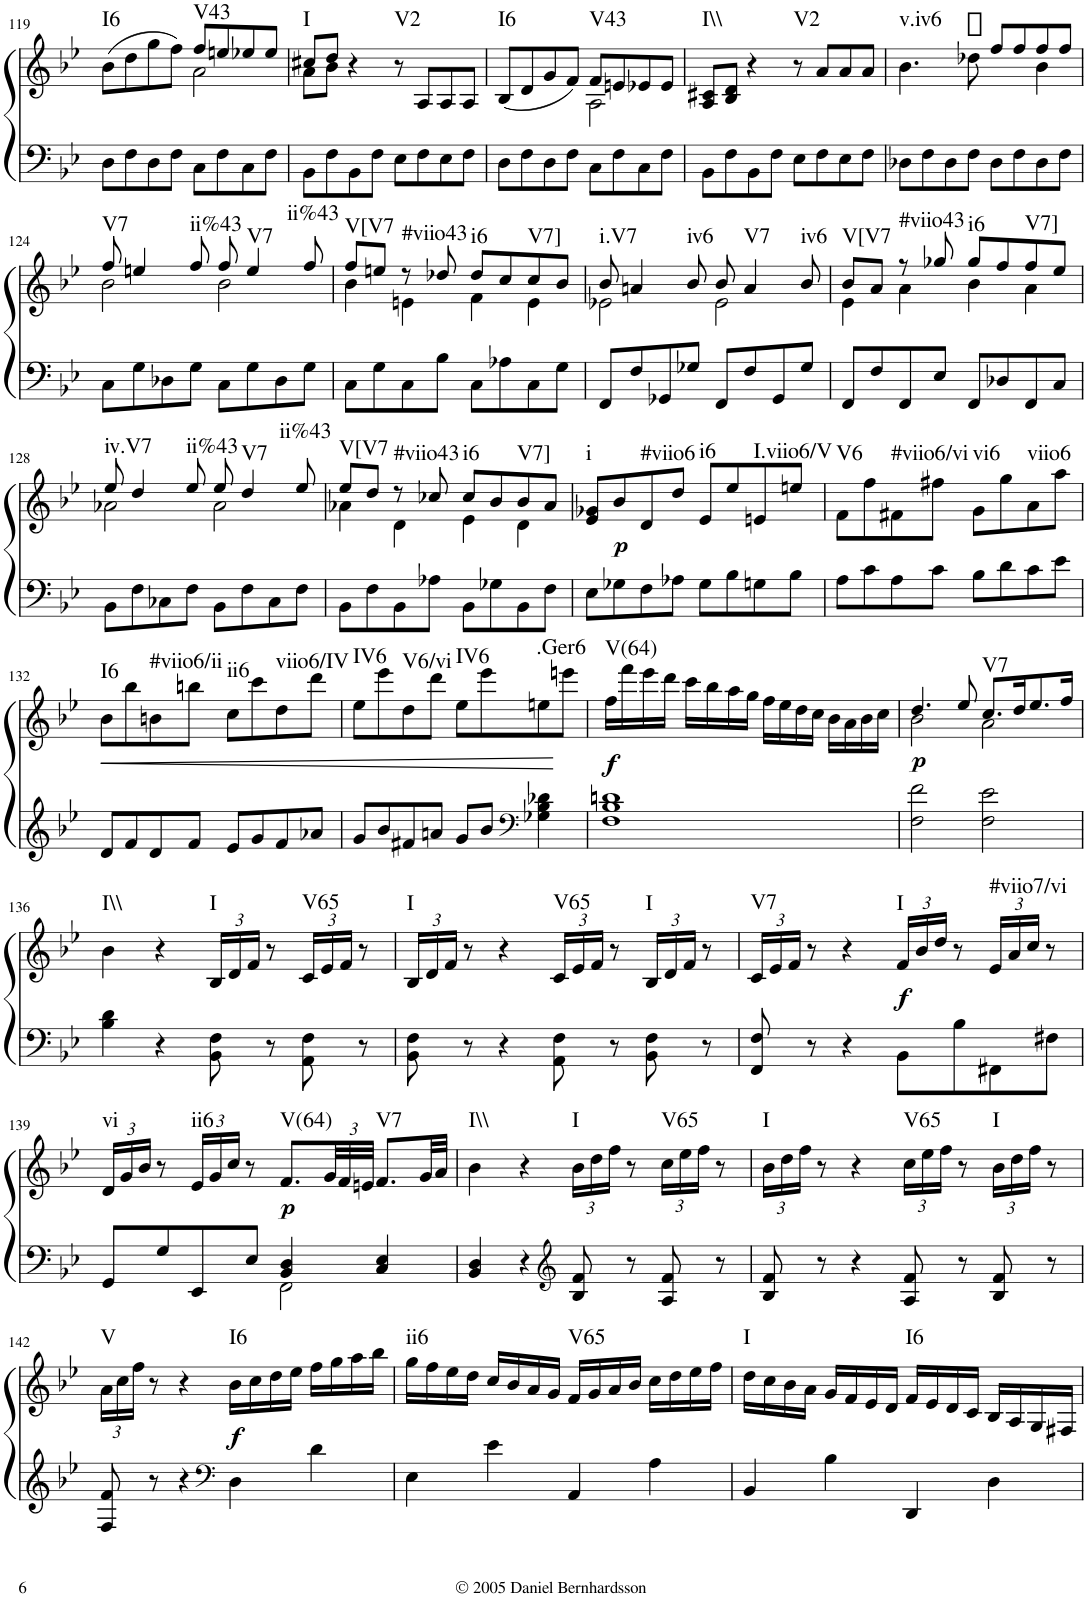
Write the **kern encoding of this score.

**kern	**kern	**dynam	**harte
*part1	*part1	*part1	*part1
*staff2	*staff1	*staff1/2	*
*I"Piano	*	*	*
*I'Pno.	*	*	*
!!LO:PB:g=z
*clefF4	*clefG2	*	*
*k[b-e-]	*k[b-e-]	*	*
*B-:	*B-:	*	*
*M4/4	*M4/4	*	*
*met(c)	*met(c)	*	*
=119	=119	=119	=119
*	*^	*	*
!	!	!	!	!LO:H:kt=I6
8D\L	(8b-\L	2ryy	.	N
8F\	8dd\	.	.	.
8D\	8gg\	.	.	.
8F\J	8ff\J)	.	.	.
!	!	!	!	!LO:H:kt=V43
8C\L	8ff/L	2a\	.	N
8F\	8een/	.	.	.
8C\	8ee-X/	.	.	.
8F\J	8ee-/J	.	.	.
=120	=120	=120	=120	=120
!	!	!	!	!LO:H:kt=I
8BB-\L	8cc#X/L	8a\L	.	N
8F\	8dd/J	8b-\J	.	.
8BB-\	4r	4ryy	.	.
8F\J	.	.	.	.
!	!	!	!	!LO:H:kt=V2
8E-\L	8r	2ryy	.	N
8F\	8A/L	.	.	.
8E-\	8A/	.	.	.
8F\J	8A/J	.	.	.
=121	=121	=121	=121	=121
!	!	!	!	!LO:H:kt=I6
8D\L	(8B-/L	2ryy	.	N
8F\	8d/	.	.	.
8D\	8g/	.	.	.
8F\J	8f/J)	.	.	.
!	!	!	!	!LO:H:kt=V43
8C\L	8f/L	2A\	.	N
8F\	8en/	.	.	.
8C\	8e-X/	.	.	.
8F\J	8e-/J	.	.	.
*	*v	*v	*	*
=122	=122	=122	=122
!	!	!	!LO:H:kt=I\\
8BB-\L	8A/ 8c#X/L	.	N
8F\	8B-/ 8d/J	.	.
8BB-\	4r	.	.
8F\J	.	.	.
!	!	!	!LO:H:kt=V2
8E-\L	8r	.	N
8F\	8a/L	.	.
8E-\	8a/	.	.
8F\J	8a/J	.	.
=123	=123	=123	=123
*	*^	*	*
!	!	!	!	!LO:H:kt=v.iv6
8D-X\L	4.b-\	2ryy	.	N
8F\	.	.	.	.
8D-\	.	.	.	.
8F\J	8dd-X\	.	.	.
8D-\L	8ff/L	4ryy	.	.
8F\	8ff/	.	.	.
8D-\	8ff/	4b-\	.	.
8F\J	8ff/J	.	.	.
!!LO:LB:g=z	!!
=124	=124	=124	=124	=124
!	!	!	!	!LO:H:kt=V7
8C\L	8ff/	2b-\	.	N
8G\	4een/	.	.	.
8D-X\	.	.	.	.
!	!	!	!	!LO:H:kt=ii%43
8G\J	8ff/	.	.	N
8C\L	8ff/	2b-\	.	.
!	!	!	!	!LO:H:kt=V7
8G\	4ee/	.	.	N
8D-\	.	.	.	.
!	!	!	!	!LO:H:kt=ii%43
8G\J	8ff/	.	.	N
=125	=125	=125	=125	=125
!	!	!	!	!LO:H:kt=V[V7
8C\L	8ff/L	4b-\	.	N
8G\	8een/J	.	.	.
!	!	!	!	!LO:H:kt=#viio43
8C\	8r	4en\	.	N
8B-\J	8dd-X/	.	.	.
!	!	!	!	!LO:H:kt=i6
8C\L	8dd-/L	4f\	.	N
8A-X\	8cc/	.	.	.
!	!	!	!	!LO:H:kt=V7]
8C\	8cc/	4e\	.	N
8G\J	8b-/J	.	.	.
=126	=126	=126	=126	=126
!	!	!	!	!LO:H:kt=i.V7
8FF/L	8b-/	2e-X\	.	N
8F/	4an/	.	.	.
8GG-X/	.	.	.	.
!	!	!	!	!LO:H:kt=iv6
8G-X/J	8b-/	.	.	N
8FF/L	8b-/	2e-\	.	.
!	!	!	!	!LO:H:kt=V7
8F/	4a/	.	.	N
8GG-/	.	.	.	.
!	!	!	!	!LO:H:kt=iv6
8G-/J	8b-/	.	.	N
=127	=127	=127	=127	=127
!	!	!	!	!LO:H:kt=V[V7
8FF/L	8b-/L	4e-\	.	N
8F/	8a/J	.	.	.
!	!	!	!	!LO:H:kt=#viio43
8FF/	8r	4a\	.	N
8E-/J	8gg-X/	.	.	.
!	!	!	!	!LO:H:kt=i6
8FF/L	8gg-/L	4b-\	.	N
8D-X/	8ff/	.	.	.
!	!	!	!	!LO:H:kt=V7]
8FF/	8ff/	4a\	.	N
8C/J	8ee-/J	.	.	.
!!LO:LB:g=z	!!
=128	=128	=128	=128	=128
!	!	!	!	!LO:H:kt=iv.V7
8BB-\L	8ee-/	2a-X\	.	N
8F\	4dd/	.	.	.
8C-X\	.	.	.	.
!	!	!	!	!LO:H:kt=ii%43
8F\J	8ee-/	.	.	N
8BB-\L	8ee-/	2a-\	.	.
!	!	!	!	!LO:H:kt=V7
8F\	4dd/	.	.	N
8C-\	.	.	.	.
!	!	!	!	!LO:H:kt=ii%43
8F\J	8ee-/	.	.	N
=129	=129	=129	=129	=129
!	!	!	!	!LO:H:kt=V[V7
8BB-\L	8ee-/L	4a-X\	.	N
8F\	8dd/J	.	.	.
!	!	!	!	!LO:H:kt=#viio43
8BB-\	8r	4d\	.	N
8A-X\J	8cc-X/	.	.	.
!	!	!	!	!LO:H:kt=i6
8BB-\L	8cc-/L	4e-\	.	N
8G-X\	8b-/	.	.	.
!	!	!	!	!LO:H:kt=V7]
8BB-\	8b-/	4d\	.	N
8F\J	8a-/J	.	.	.
*	*v	*v	*	*
=130	=130	=130	=130
!	!	!	!LO:H:kt=i
8E-\L	8e-/ 8g-X/L	.	N
!	!	!LO:DY:b	!
8G-X\	8b-/	p	.
!	!	!	!LO:H:kt=#viio6
8F\	8d/	.	N
8A-X\J	8dd/J	.	.
!	!	!	!LO:H:kt=i6
8G-\L	8e-/L	.	N
8B-\	8ee-/	.	.
!	!	!	!LO:H:kt=I.viio6/V
8Gn\	8en/	.	N
8B-\J	8een/J	.	.
=131	=131	=131	=131
!	!	!	!LO:H:kt=V6
8A\L	8f\L	.	N
8c\	8ff\	.	.
!	!	!	!LO:H:kt=#viio6/vi
8A\	8f#X\	.	N
8c\J	8ff#X\J	.	.
!	!	!	!LO:H:kt=vi6
8B-\L	8g\L	.	N
8d\	8gg\	.	.
!	!	!	!LO:H:kt=viio6
8c\	8a\	.	N
8e-\J	8aa\J	.	.
!!LO:LB:g=z
=132	=132	=132	=132
!	!	!LO:HP:b	!LO:H:kt=I6
8d/L	8b-\L	<	N
8f/	8bb-\	.	.
!	!	!	!LO:H:kt=#viio6/ii
8d/	8bn\	.	N
8f/J	8bbn\J	.	.
!	!	!	!LO:H:kt=ii6
8e-/L	8cc\L	.	N
8g/	8ccc\	.	.
!	!	!	!LO:H:kt=viio6/IV
8f/	8dd\	.	N
8a-X/J	8ddd\J	.	.
=133	=133	=133	=133
!	!	!	!LO:H:kt=IV6
8g/L	8ee-\L	.	N
8b-/	8eee-\	.	.
!	!	!	!LO:H:kt=V6/vi
8f#X/	8dd\	.	N
8an/J	8ddd\J	.	.
!	!	!	!LO:H:kt=IV6
8g/L	8ee-\L	.	N
8b-/J	8eee-\	.	.
*clefF4	*	*	*
!	!	!	!LO:H:kt=.Ger6
4G-X\ 4B-\ 4d-X\	8een\	.	N
.	8eeen\J	[	.
=134	=134	=134	=134
!	!	!LO:DY:b	!LO:H:kt=V(64)
1F 1B- 1dn	16ff\LL	f	N
.	16fff\	.	.
.	16eee-\	.	.
.	16ddd\JJ	.	.
.	16ccc\LL	.	.
.	16bb-\	.	.
.	16aa\	.	.
.	16gg\JJ	.	.
.	16ff\LL	.	.
.	16ee-\	.	.
.	16dd\	.	.
.	16cc\JJ	.	.
.	16b-\LL	.	.
.	16a\	.	.
.	16b-\	.	.
.	16cc\JJ	.	.
=135	=135	=135	=135
*	*^	*	*
!	!	!	!LO:DY:b	!
2F\ 2f\	4.dd/	2b-\	p	.
.	8ee-/	.	.	.
!	!	!	!	!LO:H:kt=V7
2F\ 2e-\	8.cc/L	2a\	.	N
.	16dd/K	.	.	.
.	8.ee-/	.	.	.
.	16ff/Jk	.	.	.
*	*v	*v	*	*
!!LO:LB:g=z
=136	=136	=136	=136
!	!	!	!LO:H:kt=I\\
4B-\ 4d\	4b-\	.	N
4r	4r	.	.
*	*Xbrackettup	*	*
!	!	!	!LO:H:kt=I
8BB-\ 8F\	24B-/LL	.	N
.	24d/	.	.
.	24f/JJ	.	.
8r	8r	.	.
!	!	!	!LO:H:kt=V65
8AA\ 8F\	24c/LL	.	N
.	24e-/	.	.
.	24f/JJ	.	.
8r	8r	.	.
=137	=137	=137	=137
!	!	!	!LO:H:kt=I
8BB-\ 8F\	24B-/LL	.	N
.	24d/	.	.
.	24f/JJ	.	.
8r	8r	.	.
4r	4r	.	.
!	!	!	!LO:H:kt=V65
8AA\ 8F\	24c/LL	.	N
.	24e-/	.	.
.	24f/JJ	.	.
8r	8r	.	.
!	!	!	!LO:H:kt=I
8BB-\ 8F\	24B-/LL	.	N
.	24d/	.	.
.	24f/JJ	.	.
8r	8r	.	.
=138	=138	=138	=138
!	!	!	!LO:H:kt=V7
8FF/ 8F/	24c/LL	.	N
.	24e-/	.	.
.	24f/JJ	.	.
8r	8r	.	.
4r	4r	.	.
!	!	!LO:DY:b	!LO:H:kt=I
8BB-\L	24f/LL	f	N
.	24b-/	.	.
.	24dd/JJ	.	.
8B-\	8r	.	.
!	!	!	!LO:H:kt=#viio7/vi
8FF#X\	24e-/LL	.	N
.	24a/	.	.
.	24cc/JJ	.	.
8F#X\J	8r	.	.
!!LO:LB:g=z
=139	=139	=139	=139
*^	*	*	*
!	!	!	!	!LO:H:kt=vi
8GG/L	2ryy	24d/LL	.	N
.	.	24g/	.	.
.	.	24b-/JJ	.	.
8G/	.	8r	.	.
!	!	!	!	!LO:H:kt=ii6
8EE-/	.	24e-/LL	.	N
.	.	24g/	.	.
.	.	24cc/JJ	.	.
8E-/J	.	8r	.	.
!	!	!	!LO:DY:b	!LO:H:kt=V(64)
4BB-/ 4D/	2FF\	8.f/L	p	N
.	.	48g/LL	.	.
.	.	48f/	.	.
.	.	48en/JJJ	.	.
!	!	!	!	!LO:H:kt=V7
4C/ 4E-/	.	8.f/L	.	N
.	.	32g/LL	.	.
.	.	32a/JJJ	.	.
*v	*v	*	*	*
=140	=140	=140	=140
!	!	!	!LO:H:kt=I\\
4BB-/ 4D/	4b-\	.	N
4r	4r	.	.
*clefG2	*	*	*
!	!	!	!LO:H:kt=I
8B-/ 8f/	24b-\LL	.	N
.	24dd\	.	.
.	24ff\JJ	.	.
8r	8r	.	.
!	!	!	!LO:H:kt=V65
8A/ 8f/	24cc\LL	.	N
.	24ee-\	.	.
.	24ff\JJ	.	.
8r	8r	.	.
=141	=141	=141	=141
!	!	!	!LO:H:kt=I
8B-/ 8f/	24b-\LL	.	N
.	24dd\	.	.
.	24ff\JJ	.	.
8r	8r	.	.
4r	4r	.	.
!	!	!	!LO:H:kt=V65
8A/ 8f/	24cc\LL	.	N
.	24ee-\	.	.
.	24ff\JJ	.	.
8r	8r	.	.
!	!	!	!LO:H:kt=I
8B-/ 8f/	24b-\LL	.	N
.	24dd\	.	.
.	24ff\JJ	.	.
8r	8r	.	.
!!LO:LB:g=z
=142	=142	=142	=142
!	!	!	!LO:H:kt=V
8F/ 8f/	24a\LL	.	N
.	24cc\	.	.
.	24ff\JJ	.	.
8r	8r	.	.
4r	4r	.	.
*clefF4	*	*	*
!	!	!LO:DY:b	!LO:H:kt=I6
4D\	16b-\LL	f	N
.	16cc\	.	.
.	16dd\	.	.
.	16ee-\JJ	.	.
4d\	16ff\LL	.	.
.	16gg\	.	.
.	16aa\	.	.
.	16bb-\JJ	.	.
=143	=143	=143	=143
!	!	!	!LO:H:kt=ii6
4E-\	16gg\LL	.	N
.	16ff\	.	.
.	16ee-\	.	.
.	16dd\JJ	.	.
4e-\	16cc/LL	.	.
.	16b-/	.	.
.	16a/	.	.
.	16g/JJ	.	.
!	!	!	!LO:H:kt=V65
4AA/	16f/LL	.	N
.	16g/	.	.
.	16a/	.	.
.	16b-/JJ	.	.
4A\	16cc\LL	.	.
.	16dd\	.	.
.	16ee-\	.	.
.	16ff\JJ	.	.
=144	=144	=144	=144
!	!	!	!LO:H:kt=I
4BB-/	16dd\LL	.	N
.	16cc\	.	.
.	16b-\	.	.
.	16a\JJ	.	.
4B-\	16g/LL	.	.
.	16f/	.	.
.	16e-/	.	.
.	16d/JJ	.	.
!	!	!	!LO:H:kt=I6
4DD/	16f/LL	.	N
.	16e-/	.	.
.	16d/	.	.
.	16c/JJ	.	.
4D\	16B-/LL	.	.
.	16A/	.	.
.	16G/	.	.
.	16F#X/JJ	.	.
=	=	=	=
*-	*-	*-	*-
